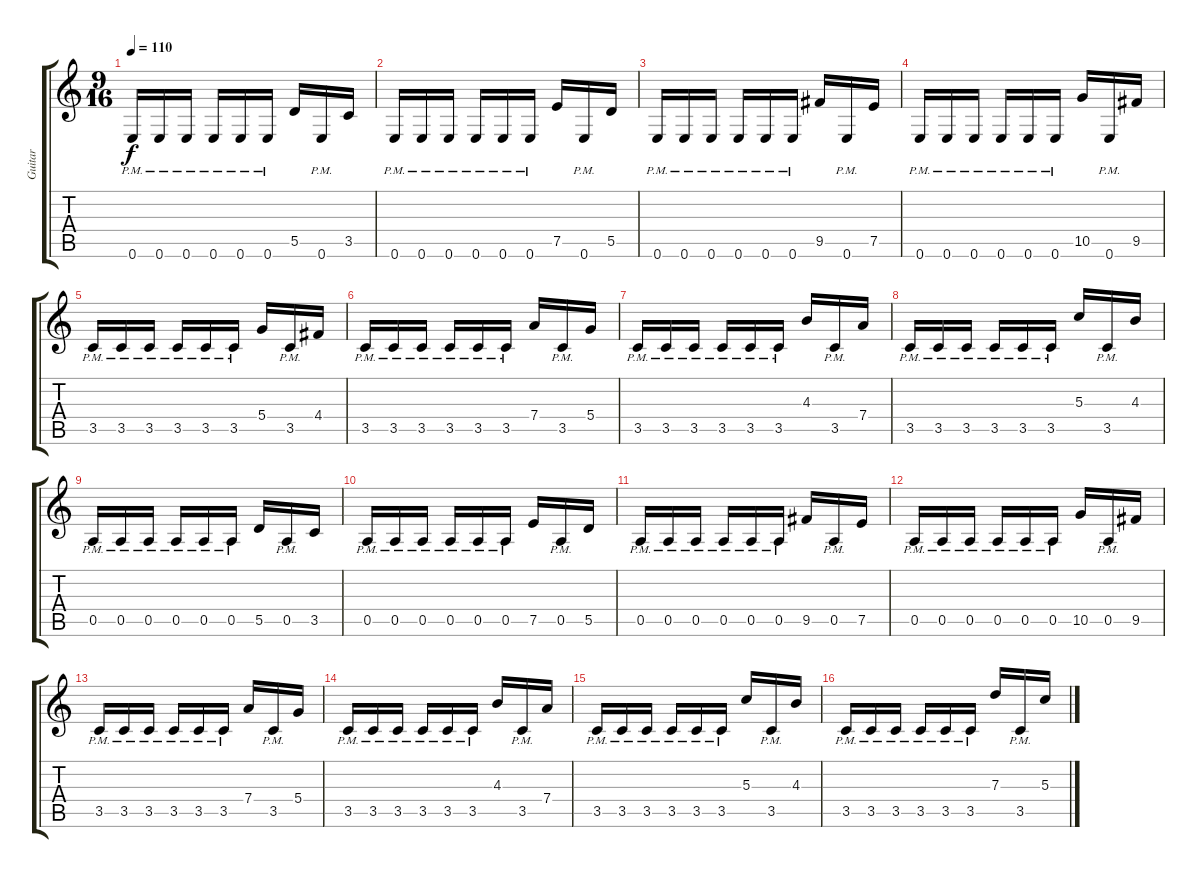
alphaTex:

\track ("Guitar" "Guitar") {instrument distortionguitar}
\staff {score tabs}
\tuning (E4 B3 G3 D3 A2 E2) {hide}
\ts (9 16)
\tempo 110
\clef g2
\ks c
0.6{pm}.16{dy f} 0.6{pm}.16 0.6{pm}.16 0.6{pm}.16 0.6{pm}.16 0.6{pm}.16 5.5.16 0.6{pm}.16 3.5.16 |
0.6{pm}.16 0.6{pm}.16 0.6{pm}.16 0.6{pm}.16 0.6{pm}.16 0.6{pm}.16 7.5.16 0.6{pm}.16 5.5.16 |
0.6{pm}.16 0.6{pm}.16 0.6{pm}.16 0.6{pm}.16 0.6{pm}.16 0.6{pm}.16 9.5.16 0.6{pm}.16 7.5.16 |
0.6{pm}.16 0.6{pm}.16 0.6{pm}.16 0.6{pm}.16 0.6{pm}.16 0.6{pm}.16 10.5.16 0.6{pm}.16 9.5.16 |
3.5{pm}.16 3.5{pm}.16 3.5{pm}.16 3.5{pm}.16 3.5{pm}.16 3.5{pm}.16 5.4.16 3.5{pm}.16 4.4.16 |
3.5{pm}.16 3.5{pm}.16 3.5{pm}.16 3.5{pm}.16 3.5{pm}.16 3.5{pm}.16 7.4.16 3.5{pm}.16 5.4.16 |
3.5{pm}.16 3.5{pm}.16 3.5{pm}.16 3.5{pm}.16 3.5{pm}.16 3.5{pm}.16 4.3.16 3.5{pm}.16 7.4.16 |
3.5{pm}.16 3.5{pm}.16 3.5{pm}.16 3.5{pm}.16 3.5{pm}.16 3.5{pm}.16 5.3.16 3.5{pm}.16 4.3.16 |
0.5{pm}.16 0.5{pm}.16 0.5{pm}.16 0.5{pm}.16 0.5{pm}.16 0.5{pm}.16 5.5.16 0.5{pm}.16 3.5.16 |
0.5{pm}.16 0.5{pm}.16 0.5{pm}.16 0.5{pm}.16 0.5{pm}.16 0.5{pm}.16 7.5.16 0.5{pm}.16 5.5.16 |
0.5{pm}.16 0.5{pm}.16 0.5{pm}.16 0.5{pm}.16 0.5{pm}.16 0.5{pm}.16 9.5.16 0.5{pm}.16 7.5.16 |
0.5{pm}.16 0.5{pm}.16 0.5{pm}.16 0.5{pm}.16 0.5{pm}.16 0.5{pm}.16 10.5.16 0.5{pm}.16 9.5.16 |
3.5{pm}.16 3.5{pm}.16 3.5{pm}.16 3.5{pm}.16 3.5{pm}.16 3.5{pm}.16 7.4.16 3.5{pm}.16 5.4.16 |
3.5{pm}.16 3.5{pm}.16 3.5{pm}.16 3.5{pm}.16 3.5{pm}.16 3.5{pm}.16 4.3.16 3.5{pm}.16 7.4.16 |
3.5{pm}.16 3.5{pm}.16 3.5{pm}.16 3.5{pm}.16 3.5{pm}.16 3.5{pm}.16 5.3.16 3.5{pm}.16 4.3.16 |
3.5{pm}.16 3.5{pm}.16 3.5{pm}.16 3.5{pm}.16 3.5{pm}.16 3.5{pm}.16 7.3.16 3.5{pm}.16 5.3.16
